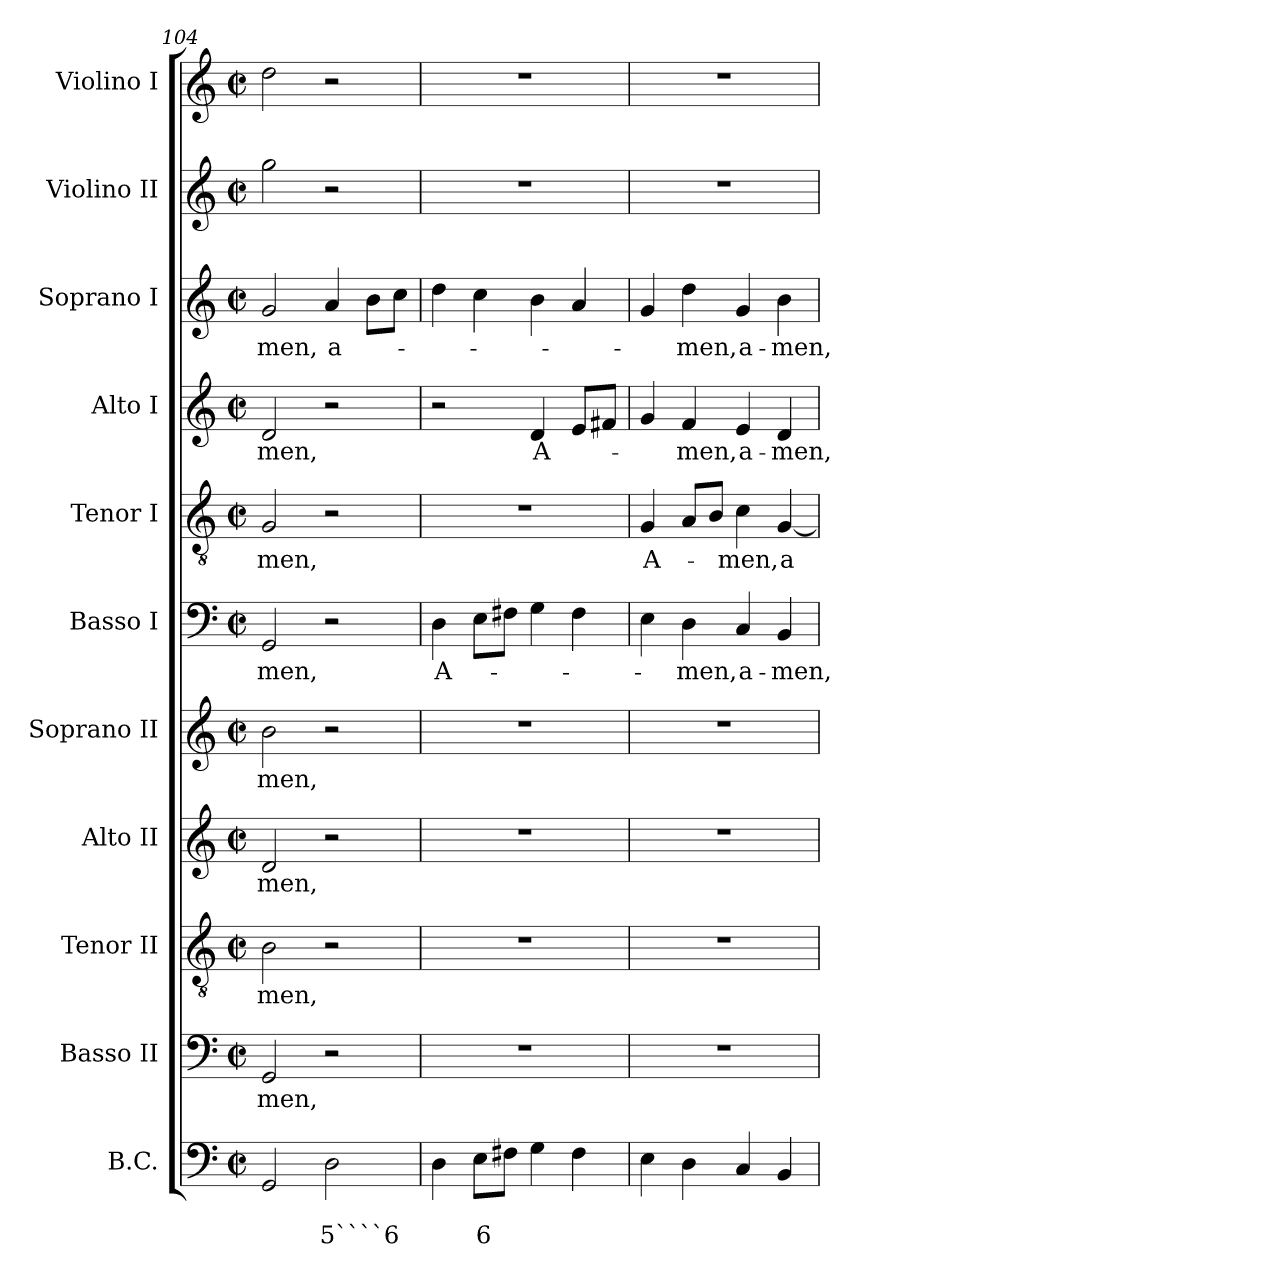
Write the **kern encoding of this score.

**kern	**text	**text	**kern	**text	**kern	**text	**kern	**text	**kern	**text	**kern	**text	**kern	**text	**kern	**text	**kern	**text	**kern	**kern
*part11	*part11	*part11	*part10	*part10	*part9	*part9	*part8	*part8	*part7	*part7	*part6	*part6	*part5	*part5	*part4	*part4	*part3	*part3	*part2	*part1
*staff11	*staff11	*staff11	*staff10	*staff10	*staff9	*staff9	*staff8	*staff8	*staff7	*staff7	*staff6	*staff6	*staff5	*staff5	*staff4	*staff4	*staff3	*staff3	*staff2	*staff1
*I"B.C.	*	*	*I"Basso II	*	*I"Tenor II	*	*I"Alto II	*	*I"Soprano II	*	*I"Basso I	*	*I"Tenor I	*	*I"Alto I	*	*I"Soprano I	*	*I"Violino II	*I"Violino I
*I'BC	*	*	*I'B 2	*	*I'T 2	*	*I'A 2	*	*I'S 2	*	*I'B 1	*	*I'T 1	*	*I'A 1	*	*I'S 1	*	*I'Vln. II	*I'Vln. I
*clefF4	*	*	*clefF4	*	*clefGv2	*	*clefG2	*	*clefG2	*	*clefF4	*	*clefGv2	*	*clefG2	*	*clefG2	*	*clefG2	*clefG2
*k[]	*	*	*k[]	*	*k[]	*	*k[]	*	*k[]	*	*k[]	*	*k[]	*	*k[]	*	*k[]	*	*k[]	*k[]
*C:	*	*	*C:	*	*C:	*	*C:	*	*C:	*	*C:	*	*C:	*	*C:	*	*C:	*	*C:	*C:
*M2/2	*	*	*M2/2	*	*M2/2	*	*M2/2	*	*M2/2	*	*M2/2	*	*M2/2	*	*M2/2	*	*M2/2	*	*M2/2	*M2/2
*met(c|)	*	*	*met(c|)	*	*met(c|)	*	*met(c|)	*	*met(c|)	*	*met(c|)	*	*met(c|)	*	*met(c|)	*	*met(c|)	*	*met(c|)	*met(c|)
=104	=104	=104	=104	=104	=104	=104	=104	=104	=104	=104	=104	=104	=104	=104	=104	=104	=104	=104	=104	=104
!	!	!	!	!LO:LY:b	!	!	!	!	!	!	!	!	!	!	!	!	!	!	!	!
!	!	!	!	!	!	!LO:LY:b	!	!	!	!	!	!	!	!	!	!	!	!	!	!
!	!	!	!	!	!	!	!	!LO:LY:b	!	!	!	!	!	!	!	!	!	!	!	!
!	!	!	!	!	!	!	!	!	!	!LO:LY:b	!	!	!	!	!	!	!	!	!	!
!	!	!	!	!	!	!	!	!	!	!	!	!LO:LY:b	!	!	!	!	!	!	!	!
!	!	!	!	!	!	!	!	!	!	!	!	!	!	!LO:LY:b	!	!	!	!	!	!
!	!	!	!	!	!	!	!	!	!	!	!	!	!	!	!	!LO:LY:b	!	!	!	!
!	!	!	!	!	!	!	!	!	!	!	!	!	!	!	!	!	!	!LO:LY:b	!	!
2GG/	.	.	2GG/	-men,	2B\	-men,	2d/	-men,	2b\	-men,	2GG/	-men,	2G/	-men,	2d/	-men,	2g/	-men,	2gg\	2dd\
!	!	!LO:LY:b	!	!	!	!	!	!	!	!	!	!	!	!	!	!	!	!	!	!
!	!	!	!	!	!	!	!	!	!	!	!	!	!	!	!	!	!	!LO:LY:b	!	!
2D\	.	5````6	2r	.	2r	.	2r	.	2r	.	2r	.	2r	.	2r	.	4a/	a-	2r	2r
.	.	.	.	.	.	.	.	.	.	.	.	.	.	.	.	.	8b\L	.	.	.
.	.	.	.	.	.	.	.	.	.	.	.	.	.	.	.	.	8cc\J	.	.	.
=105	=105	=105	=105	=105	=105	=105	=105	=105	=105	=105	=105	=105	=105	=105	=105	=105	=105	=105	=105	=105
!	!	!	!	!	!	!	!	!	!	!	!	!LO:LY:b	!	!	!	!	!	!	!	!
4D\	.	.	1r	.	1r	.	1r	.	1r	.	4D\	A-	1r	.	2r	.	4dd\	.	1r	1r
!	!	!LO:LY:b	!	!	!	!	!	!	!	!	!	!	!	!	!	!	!	!	!	!
8E\L	.	6	.	.	.	.	.	.	.	.	8E\L	.	.	.	.	.	4cc\	.	.	.
8F#X\J	.	.	.	.	.	.	.	.	.	.	8F#X\J	.	.	.	.	.	.	.	.	.
!	!	!	!	!	!	!	!	!	!	!	!	!	!	!	!	!LO:LY:b	!	!	!	!
4G\	.	.	.	.	.	.	.	.	.	.	4G\	.	.	.	4d/	A-	4b\	.	.	.
4F#\	.	.	.	.	.	.	.	.	.	.	4F#\	.	.	.	8e/L	.	4a/	.	.	.
.	.	.	.	.	.	.	.	.	.	.	.	.	.	.	8f#X/J	.	.	.	.	.
=106	=106	=106	=106	=106	=106	=106	=106	=106	=106	=106	=106	=106	=106	=106	=106	=106	=106	=106	=106	=106
!	!	!	!	!	!	!	!	!	!	!	!	!	!	!LO:LY:b	!	!	!	!	!	!
4E\	.	.	1r	.	1r	.	1r	.	1r	.	4E\	.	4G/	A-	4g/	.	4g/	.	1r	1r
!	!	!	!	!	!	!	!	!	!	!	!	!LO:LY:b	!	!	!	!	!	!	!	!
!	!	!	!	!	!	!	!	!	!	!	!	!	!	!	!	!LO:LY:b	!	!	!	!
!	!	!	!	!	!	!	!	!	!	!	!	!	!	!	!	!	!	!LO:LY:b	!	!
4D\	.	.	.	.	.	.	.	.	.	.	4D\	-men,	8A/L	.	4f/	-men,	4dd\	-men,	.	.
.	.	.	.	.	.	.	.	.	.	.	.	.	8B/J	.	.	.	.	.	.	.
!	!	!	!	!	!	!	!	!	!	!	!	!LO:LY:b	!	!	!	!	!	!	!	!
!	!	!	!	!	!	!	!	!	!	!	!	!	!	!LO:LY:b	!	!	!	!	!	!
!	!	!	!	!	!	!	!	!	!	!	!	!	!	!	!	!LO:LY:b	!	!	!	!
!	!	!	!	!	!	!	!	!	!	!	!	!	!	!	!	!	!	!LO:LY:b	!	!
4C/	.	.	.	.	.	.	.	.	.	.	4C/	a-	4c\	-men,	4e/	a-	4g/	a-	.	.
!	!	!	!	!	!	!	!	!	!	!	!	!LO:LY:b	!	!	!	!	!	!	!	!
!	!	!	!	!	!	!	!	!	!	!	!	!	!	!LO:LY:b	!	!	!	!	!	!
!	!	!	!	!	!	!	!	!	!	!	!	!	!	!	!	!LO:LY:b	!	!	!	!
!	!	!	!	!	!	!	!	!	!	!	!	!	!	!	!	!	!	!LO:LY:b	!	!
4BB/	.	.	.	.	.	.	.	.	.	.	4BB/	-men,	[4G/	a-	4d/	-men,	4b\	-men,	.	.
=	=	=	=	=	=	=	=	=	=	=	=	=	=	=	=	=	=	=	=	=
*-	*-	*-	*-	*-	*-	*-	*-	*-	*-	*-	*-	*-	*-	*-	*-	*-	*-	*-	*-	*-
